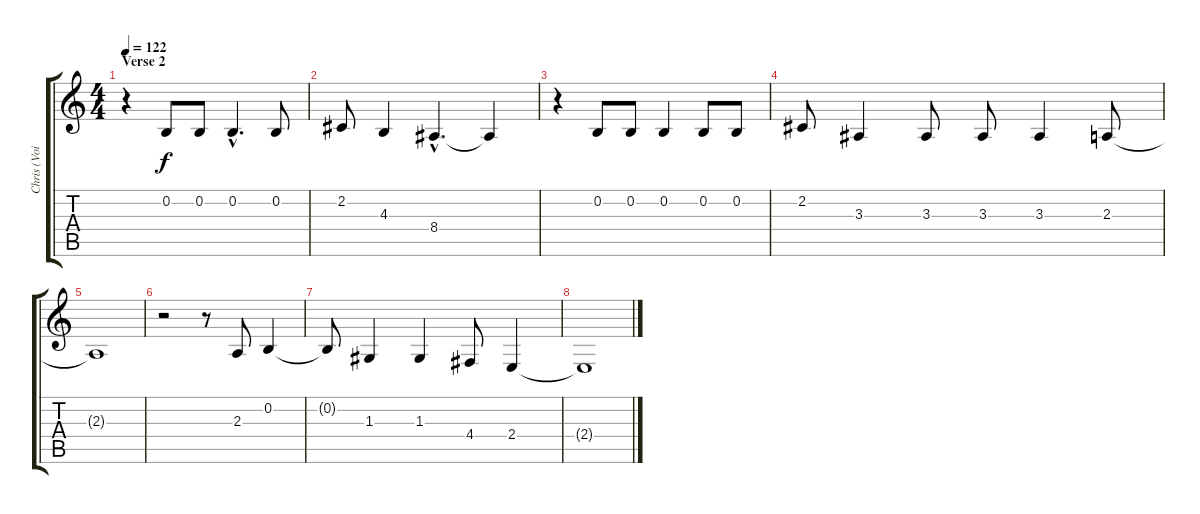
\track ("Chris (Voice)" "Chris (Voi") {instrument synthbrass1}
\staff {score tabs}
\tuning (E4 B3 G3 D3 A2 E2) {hide}
\ts (4 4)
\section ("" "Verse 2")
\tempo 122
\clef g2
\ks c
r.4{dy f} 0.2.8 0.2.8 0.2{hac}.4{d} 0.2.8 |
2.2.8 4.3.4 8.4{hac}.4{d} 8.4{t}.4 |
r.4 0.2.8 0.2.8 0.2.4 0.2.8 0.2.8 |
2.2.8 3.3.4 3.3.8 3.3.8 3.3.4 2.3.8 |
2.3{t}.1 |
r.2 r.8 2.3.8 0.2.4 |
0.2{t}.8 1.3.4 1.3.4 4.4.8 2.4.4 |
2.4{t}.1
